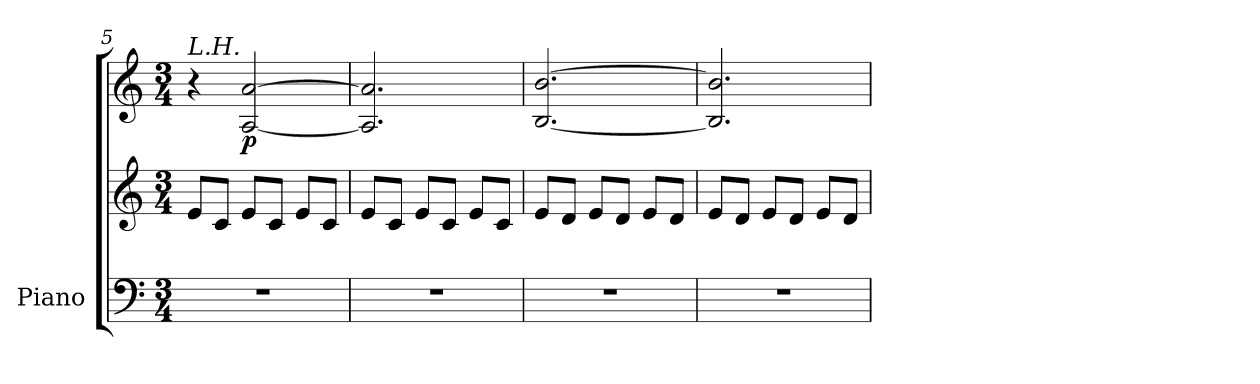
**kern	**kern	**kern	**dynam
*part1	*part1	*part1	*part1
*staff3	*staff2	*staff1	*staff1/2/3
*I"Piano	*	*	*
*I'Pno.	*	*	*
*clefF4	*clefG2	*clefG2	*
*k[]	*k[]	*k[]	*
*M3/4	*M3/4	*M3/4	*
=5	=5	=5	=5
!	!	!LO:TX:a:i:t=L.H.	!
2.r	8e/L	4r	.
.	8c/J	.	.
!	!	!	!LO:DY:b
.	8e/L	[2A/ [2a/	p
.	8c/J	.	.
.	8e/L	.	.
.	8c/J	.	.
=6	=6	=6	=6
2.r	8e/L	2.A/] 2.a/]	.
.	8c/J	.	.
.	8e/L	.	.
.	8c/J	.	.
.	8e/L	.	.
.	8c/J	.	.
!!LO:LB:g=z
=7	=7	=7	=7
2.r	8e/L	[2.B/ [2.b/	.
.	8d/J	.	.
.	8e/L	.	.
.	8d/J	.	.
.	8e/L	.	.
.	8d/J	.	.
=8	=8	=8	=8
2.r	8e/L	2.B/] 2.b/]	.
.	8d/J	.	.
.	8e/L	.	.
.	8d/J	.	.
.	8e/L	.	.
.	8d/J	.	.
=	=	=	=
*-	*-	*-	*-
